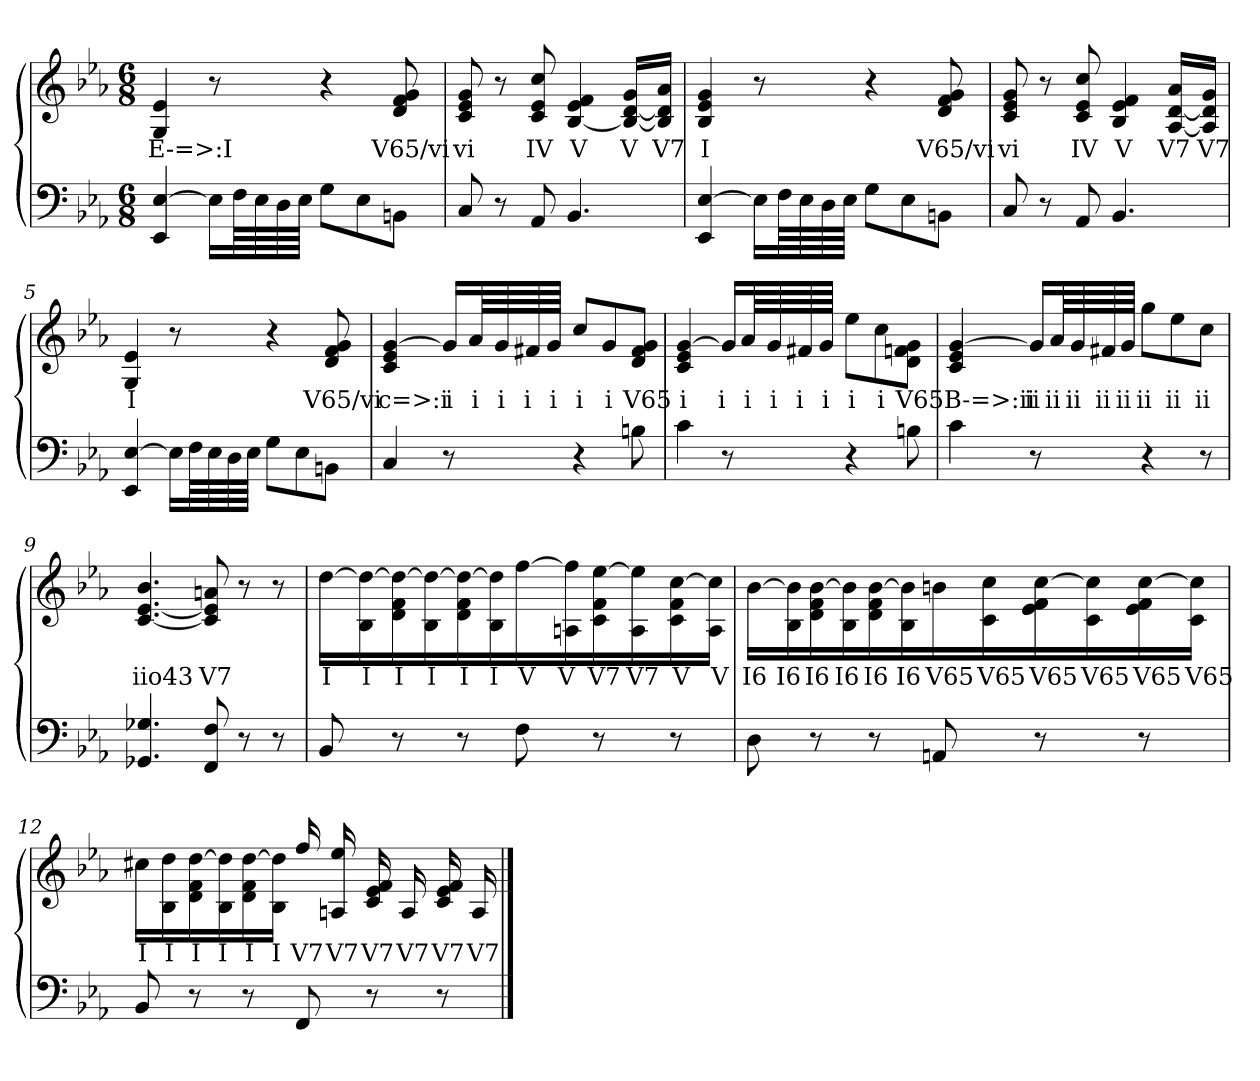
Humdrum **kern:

**kern	**kern	**text
*part1	*part1	*part1
*staff2	*staff1	*staff1
*clefF4	*clefG2	*
*k[b-e-a-]	*k[b-e-a-]	*
*M6/8	*M6/8	*
=1	=1	=1
4EE- [4E-	4G 4e-	E-=>:I
16E-\LL]	8r	.
64F\LL	.	.
64E-\	.	.
64D\	.	.
64E-\JJJJ	.	.
8G\L	4r	.
8E-\	.	.
8BBn\J	8d 8f 8g	V65/vi
=2	=2	=2
8C	8c 8e- 8g	vi
8r	8r	.
8AA-	8c 8e- 8cc	IV
4.BB-	[4B- 4e- 4f	V
.	16B-_/ [16d/ 16g/LL	V
.	16B-]/ 16d]/ 16a-/JJ	V7
=3	=3	=3
4EE- [4E-	4B- 4e- 4g	I
16E-\LL]	8r	.
64F\LL	.	.
64E-\	.	.
64D\	.	.
64E-\JJJJ	.	.
8G\L	4r	.
8E-\	.	.
8BBn\J	8d 8f 8g	V65/vi
=4	=4	=4
8C	8c 8e- 8g	vi
8r	8r	.
8AA-	8c 8e- 8cc	IV
4.BB-	4B- 4e- 4f	V
.	[16A-/ [16d/ 16a-/LL	V7
.	16A-]/ 16d]/ 16g/JJ	V7
=5	=5	=5
4EE- [4E-	4G 4e-	I
16E-\LL]	8r	.
64F\LL	.	.
64E-\	.	.
64D\	.	.
64E-\JJJJ	.	.
8G\L	4r	.
8E-\	.	.
8BBn\J	8d 8f 8g	V65/vi
=6	=6	=6
4C	4c 4e- [4g	c=>:i
8r	16g/LL]	i
.	64a-/LL	i
.	64g/	i
.	64f#X/	i
.	64g/JJJJ	i
4r	8cc/L	i
.	8g/	i
8Bn	8d/ 8f#/ 8g/J	V65
=7	=7	=7
4c	4c 4e- [4g	i
8r	16g/LL]	i
.	64a-/LL	i
.	64g/	i
.	64f#X/	i
.	64g/JJJJ	i
4r	8ee-\L	i
.	8cc\	i
8Bn	8d\ 8fn\ 8g\J	V65
=8	=8	=8
4c	4c 4e- [4g	B-=>:ii
8r	16g/LL]	ii
.	64a-/LL	ii
.	64g/	ii
.	64f#X/	ii
.	64g/JJJJ	ii
4r	8gg\L	ii
.	8ee-\	ii
8r	8cc\J	ii
=9	=9	=9
4.GG-X 4.G-X	[4.c [4.e- 4.b-	iio43
8FF 8F	8c] 8e-] 8an	V7
8r	8r	.
8r	8r	.
=10	=10	=10
8BB-	[16dd\	I
.	16B-\ 16dd_\	I
8r	16d\ 16f\ 16dd_\	I
.	16B-\ 16dd_\	I
8r	16d\ 16f\ 16dd_\	I
.	16B-\ 16dd]\JJ	I
8F	[16ff\	V
.	16An\ 16ff]\	V
8r	16c\ 16f\ [16ee-\	V7
.	16A\ 16ee-]\	V7
8r	16c\ 16f\ [16cc\	V
.	16A\ 16cc]\JJ	V
=11	=11	=11
8D	[16b-\	I6
.	16B-\ 16b-]\	I6
8r	16d\ 16f\ [16b-\	I6
.	16B-\ 16b-]\	I6
8r	16d\ 16f\ [16b-\	I6
.	16B-\ 16b-]\JJ	I6
8AAn	16b\	V65
.	16c\ 16cc\	V65
8r	16e-\ 16f\ [16cc\	V65
.	16c\ 16cc]\	V65
8r	16e-\ 16f\ [16cc\	V65
.	16c\ 16cc]\JJ	V65
=12	=12	=12
8BB-	16cc#\	I
.	16B-\ 16dd\	I
8r	16d\ 16f\ [16dd\	I
.	16B-\ 16dd]\	I
8r	16d\ 16f\ [16dd\	I
.	16B-\ 16dd]\JJ	I
8FF	16ff/	V7
.	16An/ 16ee-/	V7
8r	16c/ 16e-/ 16f/	V7
.	16A/	V7
8r	16c/ 16e-/ 16f/	V7
.	16A/	V7
==	==	==
*-	*-	*-
